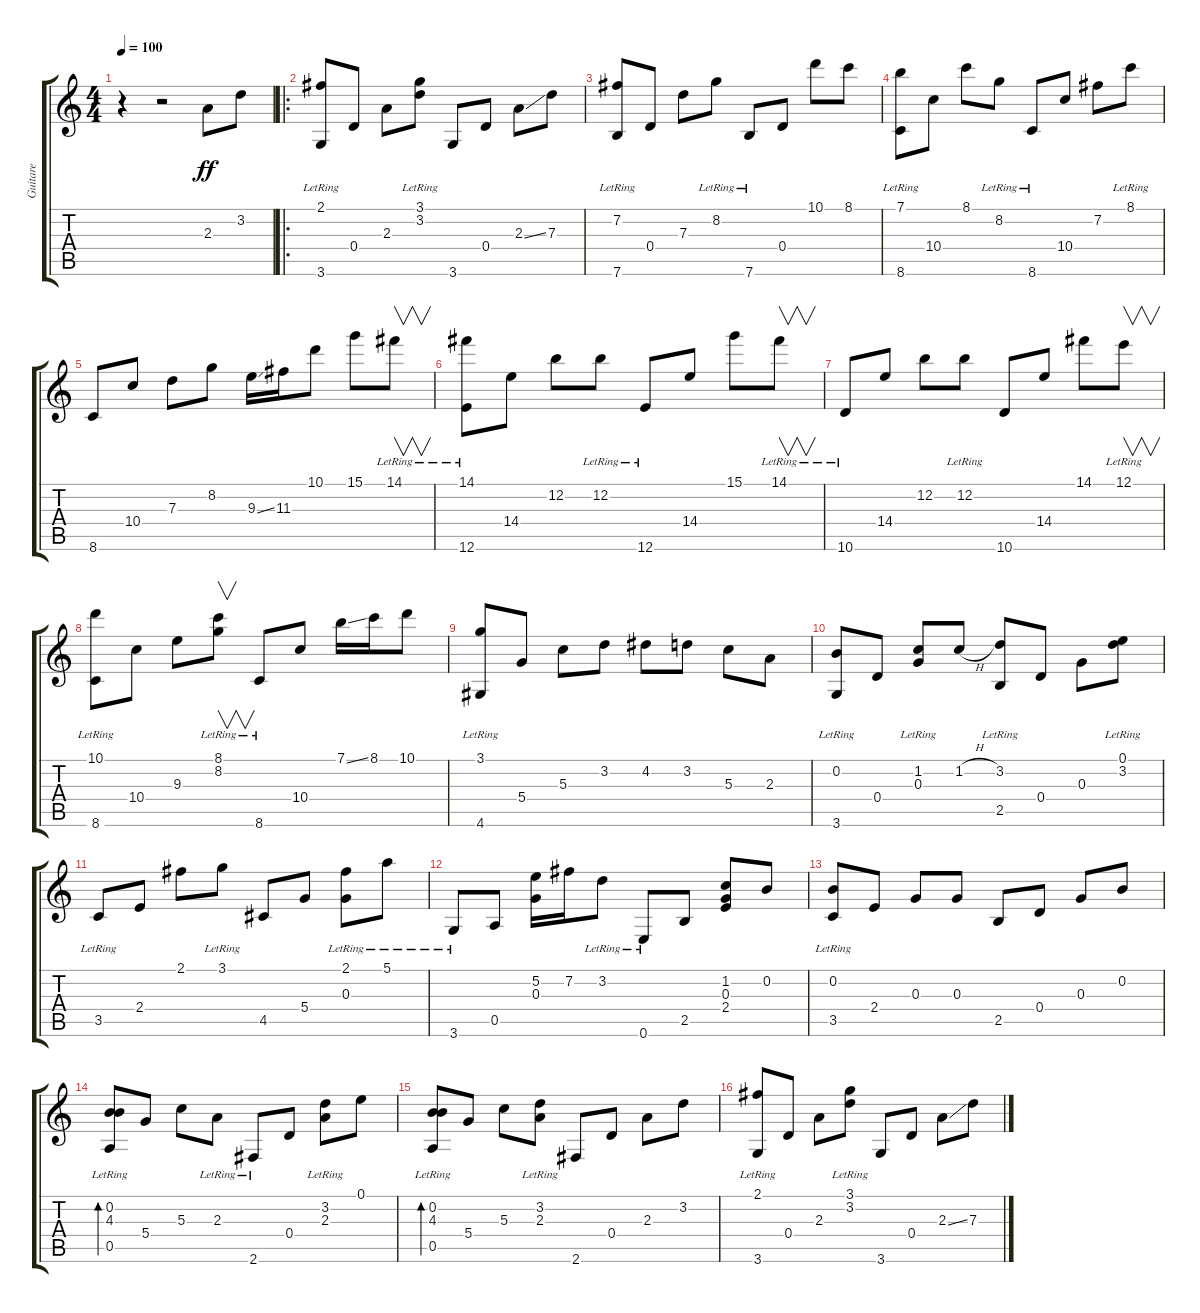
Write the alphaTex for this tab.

\track ("Guitare" "Guitare") {instrument acousticguitarnylon}
\staff {score tabs}
\tuning (E4 B3 G3 D3 A2 E2) {hide}
\ts (4 4)
\tempo 100
\clef g2
\ks c
r.4{dy ff instrument acousticguitarnylon} r.2 2.3.8 3.2.8 |
\ro
(2.1{lr} 3.6{lr}).8 0.4.8 2.3.8 (3.1{lr} 3.2{lr}).8 3.6.8 0.4.8 2.3{ss}.8 7.3.8 |
(7.2 7.6{lr}).8 0.4.8 7.3.8 8.2{lr}.8 7.6{lr}.8 0.4.8 10.1.8 8.1.8 |
(7.1{lr} 8.6{lr}).8 10.4.8 8.1.8 8.2{lr}.8 8.6{lr}.8 10.4.8 7.2.8 8.1{lr}.8 |
8.6.8 10.4.8 7.3.8 8.2.8 9.3{ss}.16 11.3.16 10.1.8 15.1.8 14.1{lr}.8{v} |
(14.1{lr} 12.6{lr}).8 14.4.8 12.2.8 12.2{lr}.8 12.6{lr}.8 14.4.8 15.1.8 14.1{lr}.8{v} |
10.6{lr}.8 14.4.8 12.2.8 12.2{lr}.8 10.6.8 14.4.8 14.1.8 12.1{lr}.8{v} |
(10.1 8.6{lr}).8 10.4.8 9.3.8 (8.1{lr} 8.2{lr}).8{v} 8.6{lr}.8 10.4.8 7.1{ss}.16 8.1.16 10.1.8 |
(3.1{lr} 4.6{lr}).8 5.4.8 5.3.8 3.2.8 4.2.8 3.2.8 5.3.8 2.3.8 |
(0.2{lr} 3.6{lr}).8 0.4.8 (1.2 0.3{lr}).8 1.2{h}.8 (3.2{lr} 2.5).8 0.4.8 0.3.8 (0.1{lr} 3.2{lr}).8 |
3.5{lr}.8 2.4.8 2.1.8 3.1{lr}.8 4.5.8 5.4.8 (2.1 0.3{lr}).8 5.1{lr}.8 |
3.6{lr}.8 0.5.8 (5.2 0.3).16 7.2.16 3.2{lr}.8 0.6{lr}.8 2.5.8 (1.2 0.3 2.4).8 0.2.8 |
(0.2{lr} 3.5{lr}).8 2.4.8 0.3.8 0.3.8 2.5.8 0.4.8 0.3.8 0.2.8 |
(0.2{lr} 4.3 0.5).8{bd 120} 5.4.8 5.3.8 2.3{lr}.8 2.6{lr}.8 0.4.8 (3.2 2.3{lr}).8 0.1.8 |
(0.2 4.3{lr} 0.5{lr}).8{bd 120} 5.4.8 5.3.8 (3.2{lr} 2.3{lr}).8 2.6.8 0.4.8 2.3.8 3.2.8 |
(2.1{lr} 3.6{lr}).8 0.4.8 2.3.8 (3.1{lr} 3.2{lr}).8 3.6.8 0.4.8 2.3{ss}.8 7.3.8
